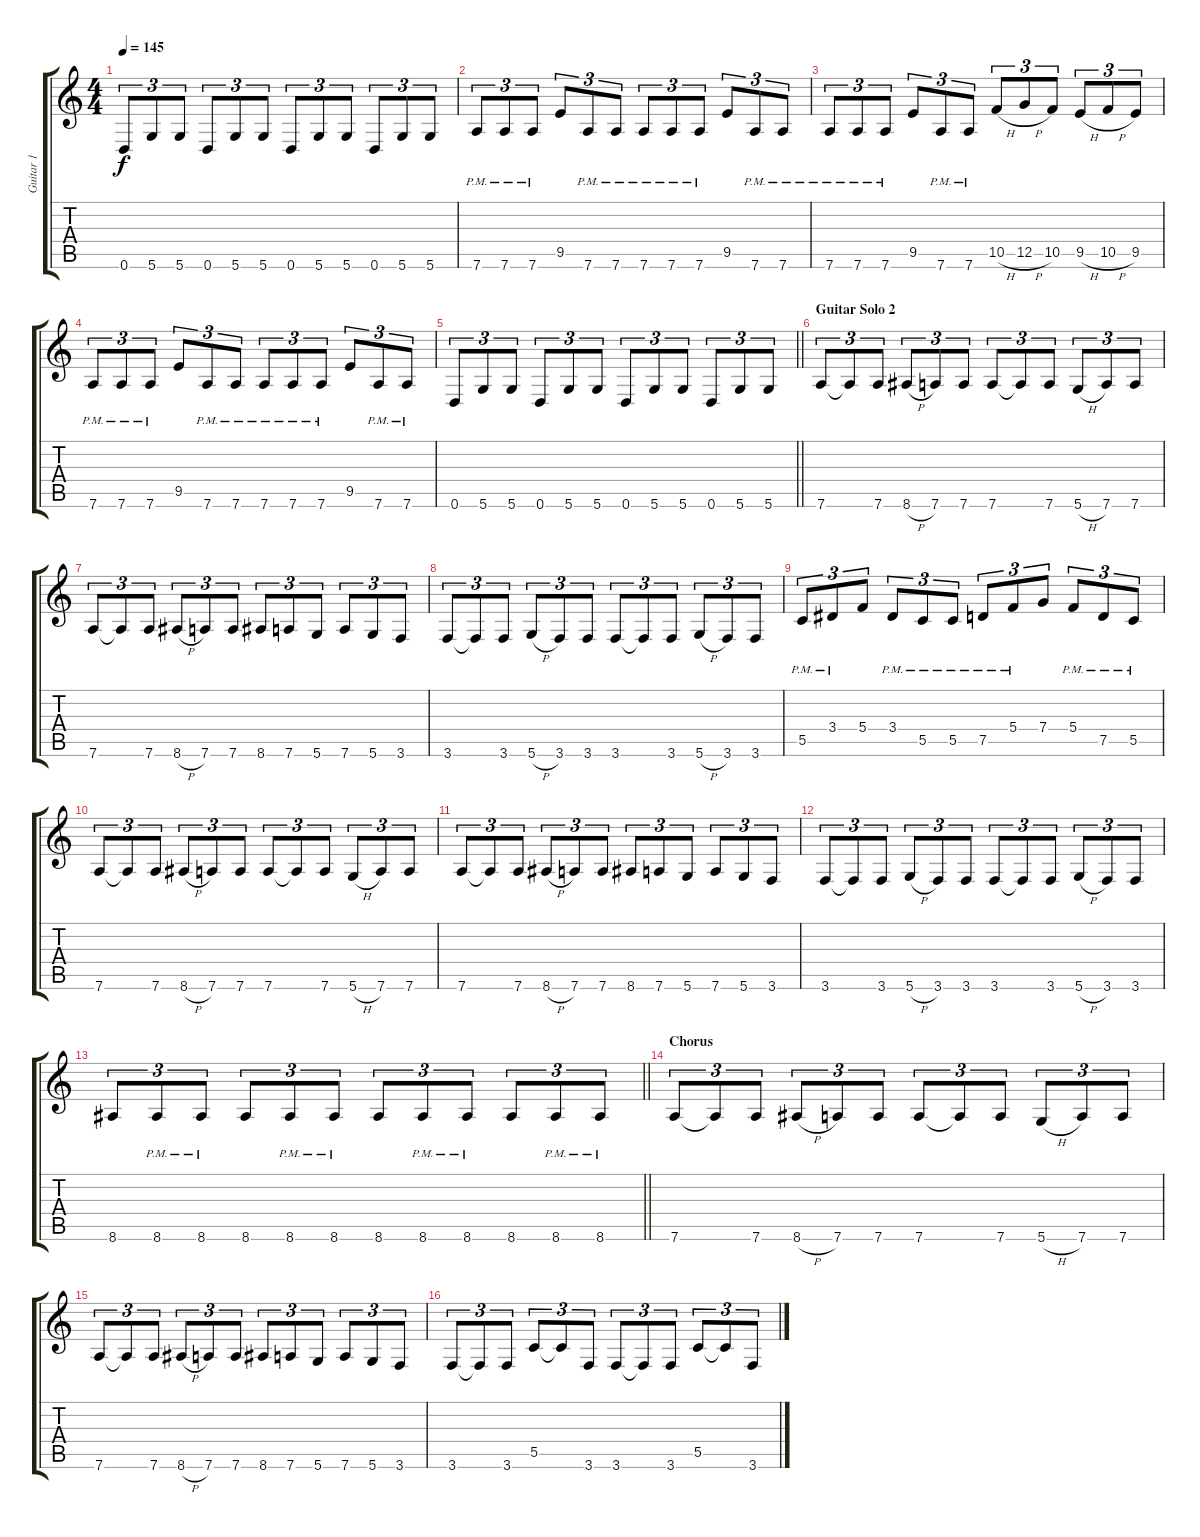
\track ("Guitar 1" "Guitar 1") {instrument distortionguitar}
\staff {score tabs}
\tuning (D4 A3 F3 C3 G2 D2) {hide}
\ts (4 4)
\tempo 145
\clef g2
\ks c
0.6.8{tu (3 2) dy f} 5.6.8{tu (3 2)} 5.6.8{tu (3 2)} 0.6.8{tu (3 2)} 5.6.8{tu (3 2)} 5.6.8{tu (3 2)} 0.6.8{tu (3 2)} 5.6.8{tu (3 2)} 5.6.8{tu (3 2)} 0.6.8{tu (3 2)} 5.6.8{tu (3 2)} 5.6.8{tu (3 2)} |
7.6{pm}.8{tu (3 2)} 7.6{pm}.8{tu (3 2)} 7.6{pm}.8{tu (3 2)} 9.5.8{tu (3 2)} 7.6{pm}.8{tu (3 2)} 7.6{pm}.8{tu (3 2)} 7.6{pm}.8{tu (3 2)} 7.6{pm}.8{tu (3 2)} 7.6{pm}.8{tu (3 2)} 9.5.8{tu (3 2)} 7.6{pm}.8{tu (3 2)} 7.6{pm}.8{tu (3 2)} |
7.6{pm}.8{tu (3 2)} 7.6{pm}.8{tu (3 2)} 7.6{pm}.8{tu (3 2)} 9.5.8{tu (3 2)} 7.6{pm}.8{tu (3 2)} 7.6{pm}.8{tu (3 2)} 10.5{h}.8{tu (3 2)} 12.5{h}.8{tu (3 2)} 10.5.8{tu (3 2)} 9.5{h}.8{tu (3 2)} 10.5{h}.8{tu (3 2)} 9.5.8{tu (3 2)} |
7.6{pm}.8{tu (3 2)} 7.6{pm}.8{tu (3 2)} 7.6{pm}.8{tu (3 2)} 9.5.8{tu (3 2)} 7.6{pm}.8{tu (3 2)} 7.6{pm}.8{tu (3 2)} 7.6{pm}.8{tu (3 2)} 7.6{pm}.8{tu (3 2)} 7.6{pm}.8{tu (3 2)} 9.5.8{tu (3 2)} 7.6{pm}.8{tu (3 2)} 7.6{pm}.8{tu (3 2)} |
\barLineRight lightlight
0.6.8{tu (3 2)} 5.6.8{tu (3 2)} 5.6.8{tu (3 2)} 0.6.8{tu (3 2)} 5.6.8{tu (3 2)} 5.6.8{tu (3 2)} 0.6.8{tu (3 2)} 5.6.8{tu (3 2)} 5.6.8{tu (3 2)} 0.6.8{tu (3 2)} 5.6.8{tu (3 2)} 5.6.8{tu (3 2)} |
\section ("" "Guitar Solo 2")
7.6.8{tu (3 2) volume 9} 7.6{t}.8{tu (3 2)} 7.6.8{tu (3 2)} 8.6{h}.8{tu (3 2)} 7.6.8{tu (3 2)} 7.6.8{tu (3 2)} 7.6.8{tu (3 2)} 7.6{t}.8{tu (3 2)} 7.6.8{tu (3 2)} 5.6{h}.8{tu (3 2)} 7.6.8{tu (3 2)} 7.6.8{tu (3 2)} |
7.6.8{tu (3 2)} 7.6{t}.8{tu (3 2)} 7.6.8{tu (3 2)} 8.6{h}.8{tu (3 2)} 7.6.8{tu (3 2)} 7.6.8{tu (3 2)} 8.6.8{tu (3 2)} 7.6.8{tu (3 2)} 5.6.8{tu (3 2)} 7.6.8{tu (3 2)} 5.6.8{tu (3 2)} 3.6.8{tu (3 2)} |
3.6.8{tu (3 2)} 3.6{t}.8{tu (3 2)} 3.6.8{tu (3 2)} 5.6{h}.8{tu (3 2)} 3.6.8{tu (3 2)} 3.6.8{tu (3 2)} 3.6.8{tu (3 2)} 3.6{t}.8{tu (3 2)} 3.6.8{tu (3 2)} 5.6{h}.8{tu (3 2)} 3.6.8{tu (3 2)} 3.6.8{tu (3 2)} |
5.5{pm}.8{tu (3 2)} 3.4{pm}.8{tu (3 2)} 5.4.8{tu (3 2)} 3.4{pm}.8{tu (3 2)} 5.5{pm}.8{tu (3 2)} 5.5{pm}.8{tu (3 2)} 7.5{pm}.8{tu (3 2)} 5.4{pm}.8{tu (3 2)} 7.4.8{tu (3 2)} 5.4{pm}.8{tu (3 2)} 7.5{pm}.8{tu (3 2)} 5.5{pm}.8{tu (3 2)} |
7.6.8{tu (3 2)} 7.6{t}.8{tu (3 2)} 7.6.8{tu (3 2)} 8.6{h}.8{tu (3 2)} 7.6.8{tu (3 2)} 7.6.8{tu (3 2)} 7.6.8{tu (3 2)} 7.6{t}.8{tu (3 2)} 7.6.8{tu (3 2)} 5.6{h}.8{tu (3 2)} 7.6.8{tu (3 2)} 7.6.8{tu (3 2)} |
7.6.8{tu (3 2)} 7.6{t}.8{tu (3 2)} 7.6.8{tu (3 2)} 8.6{h}.8{tu (3 2)} 7.6.8{tu (3 2)} 7.6.8{tu (3 2)} 8.6.8{tu (3 2)} 7.6.8{tu (3 2)} 5.6.8{tu (3 2)} 7.6.8{tu (3 2)} 5.6.8{tu (3 2)} 3.6.8{tu (3 2)} |
3.6.8{tu (3 2)} 3.6{t}.8{tu (3 2)} 3.6.8{tu (3 2)} 5.6{h}.8{tu (3 2)} 3.6.8{tu (3 2)} 3.6.8{tu (3 2)} 3.6.8{tu (3 2)} 3.6{t}.8{tu (3 2)} 3.6.8{tu (3 2)} 5.6{h}.8{tu (3 2)} 3.6.8{tu (3 2)} 3.6.8{tu (3 2)} |
\barLineRight lightlight
8.6.8{tu (3 2)} 8.6{pm}.8{tu (3 2)} 8.6{pm}.8{tu (3 2)} 8.6.8{tu (3 2)} 8.6{pm}.8{tu (3 2)} 8.6{pm}.8{tu (3 2)} 8.6.8{tu (3 2)} 8.6{pm}.8{tu (3 2)} 8.6{pm}.8{tu (3 2)} 8.6.8{tu (3 2)} 8.6{pm}.8{tu (3 2)} 8.6{pm}.8{tu (3 2)} |
\section ("" "Chorus")
7.6.8{tu (3 2) volume 13} 7.6{t}.8{tu (3 2)} 7.6.8{tu (3 2)} 8.6{h}.8{tu (3 2)} 7.6.8{tu (3 2)} 7.6.8{tu (3 2)} 7.6.8{tu (3 2)} 7.6{t}.8{tu (3 2)} 7.6.8{tu (3 2)} 5.6{h}.8{tu (3 2)} 7.6.8{tu (3 2)} 7.6.8{tu (3 2)} |
7.6.8{tu (3 2)} 7.6{t}.8{tu (3 2)} 7.6.8{tu (3 2)} 8.6{h}.8{tu (3 2)} 7.6.8{tu (3 2)} 7.6.8{tu (3 2)} 8.6.8{tu (3 2)} 7.6.8{tu (3 2)} 5.6.8{tu (3 2)} 7.6.8{tu (3 2)} 5.6.8{tu (3 2)} 3.6.8{tu (3 2)} |
3.6.8{tu (3 2)} 3.6{t}.8{tu (3 2)} 3.6.8{tu (3 2)} 5.5.8{tu (3 2)} 5.5{t}.8{tu (3 2)} 3.6.8{tu (3 2)} 3.6.8{tu (3 2)} 3.6{t}.8{tu (3 2)} 3.6.8{tu (3 2)} 5.5.8{tu (3 2)} 5.5{t}.8{tu (3 2)} 3.6.8{tu (3 2)}
